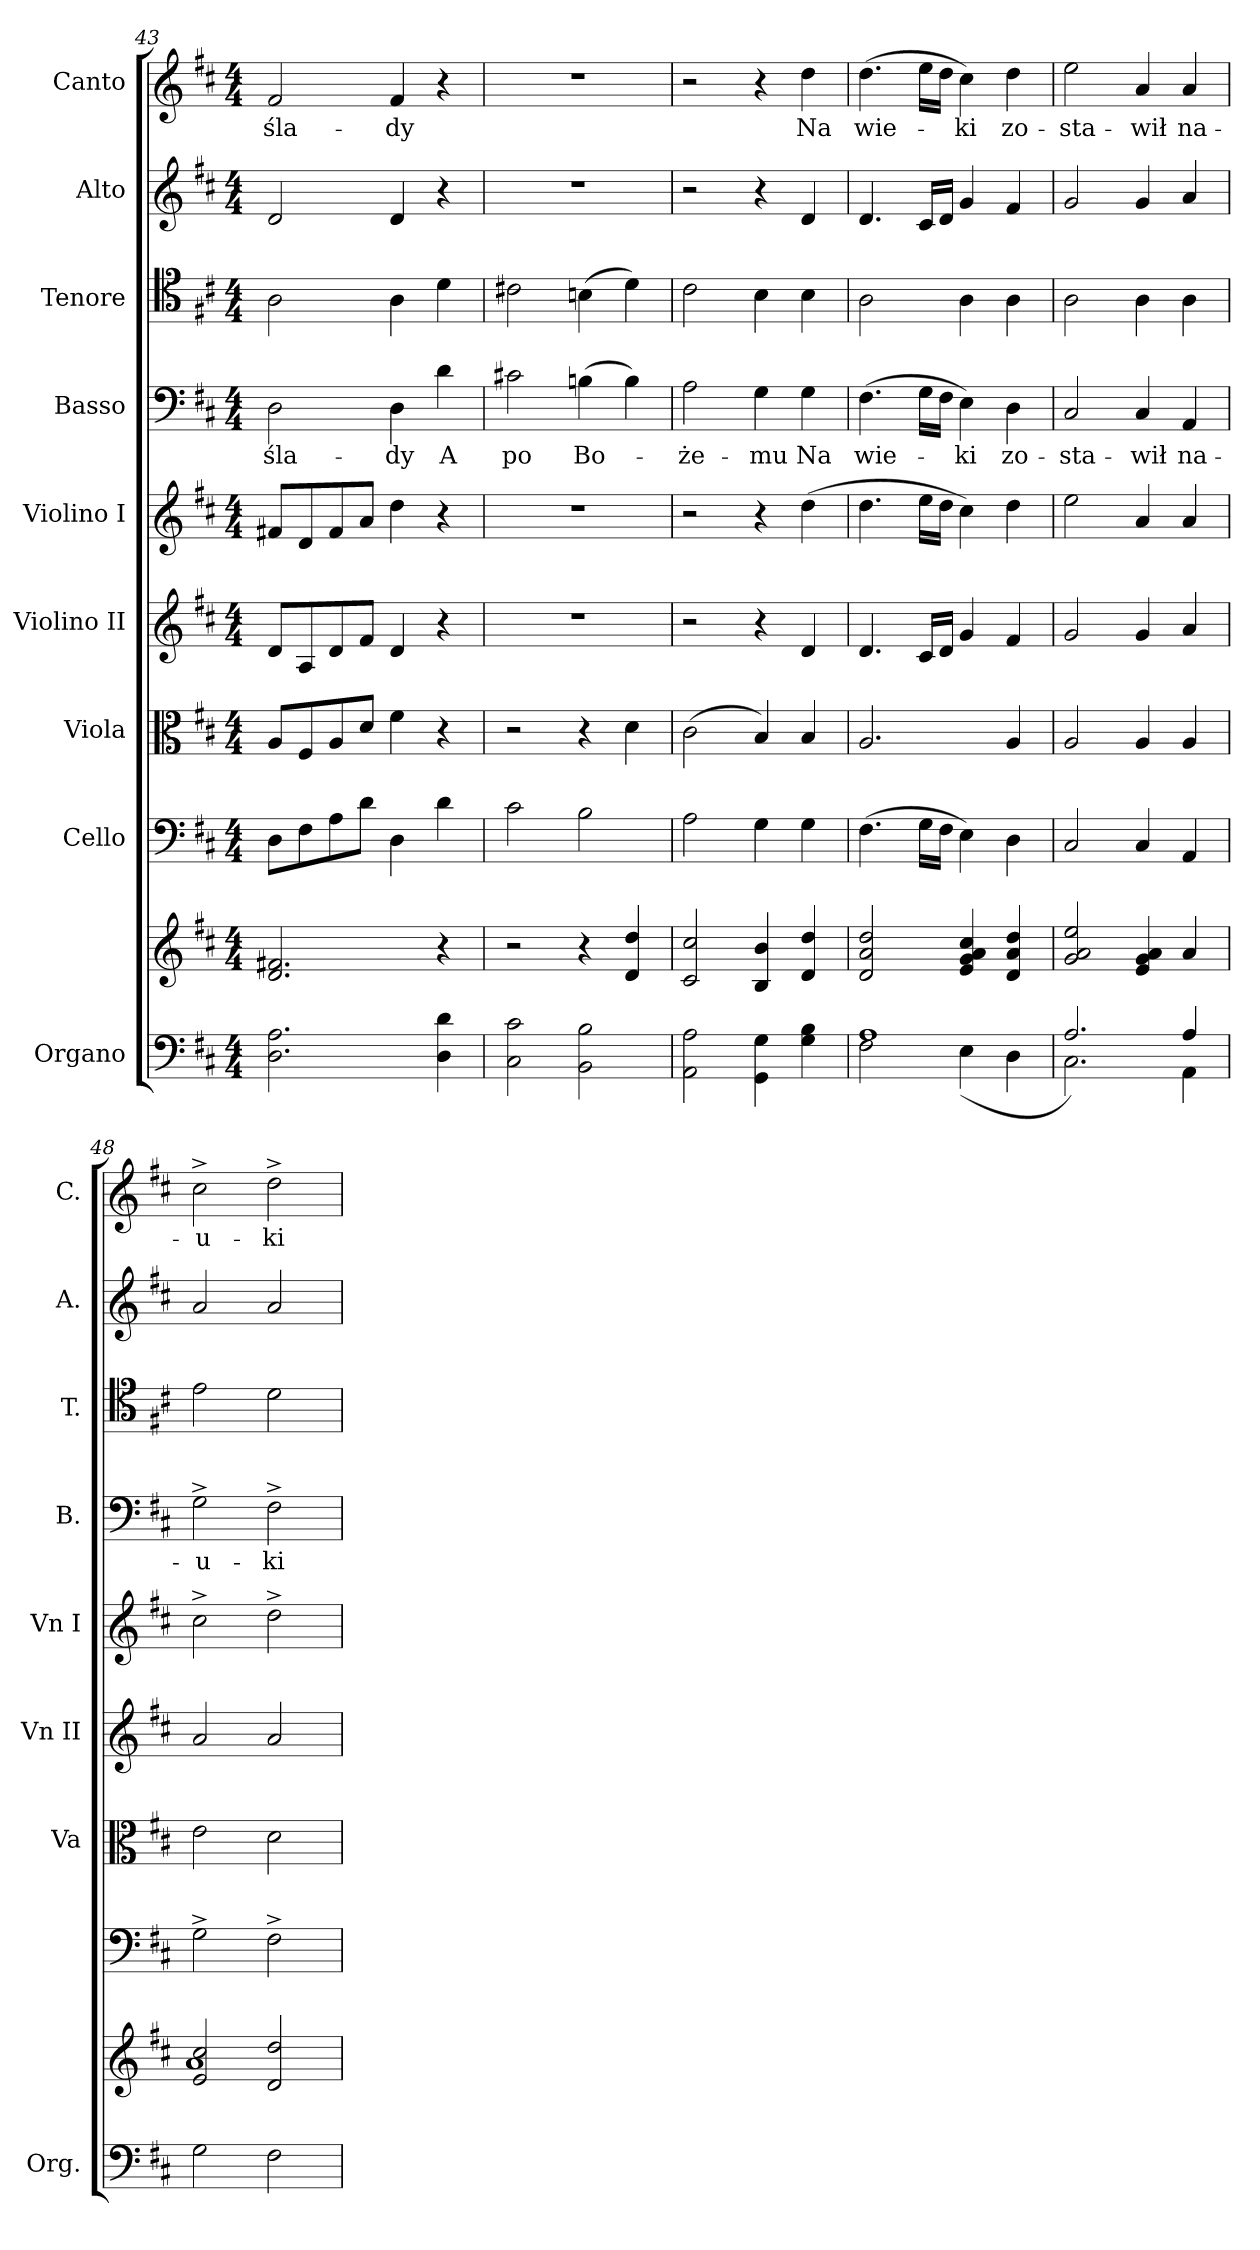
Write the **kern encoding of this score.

**kern	**kern	**kern	**kern	**kern	**kern	**kern	**text	**kern	**kern	**kern	**text
*part9	*part9	*part8	*part7	*part6	*part5	*part4	*part4	*part3	*part2	*part1	*part1
*staff10	*staff9	*staff8	*staff7	*staff6	*staff5	*staff4	*staff4	*staff3	*staff2	*staff1	*staff1
*I"Organo	*	*I"Cello	*I"Viola	*I"Violino II	*I"Violino I	*I"Basso	*	*I"Tenore	*I"Alto	*I"Canto	*
*I'Org.	*	*	*I'Va	*I'Vn II	*I'Vn I	*I'B.	*	*I'T.	*I'A.	*I'C.	*
*clefF4	*clefG2	*clefF4	*clefC3	*clefG2	*clefG2	*clefF4	*	*clefC4	*clefG2	*clefG2	*
*k[f#c#]	*k[f#c#]	*k[f#c#]	*k[f#c#]	*k[f#c#]	*k[f#c#]	*k[f#c#]	*	*k[f#c#]	*k[f#c#]	*k[f#c#]	*
*M4/4	*M4/4	*M4/4	*M4/4	*M4/4	*M4/4	*M4/4	*	*M4/4	*M4/4	*M4/4	*
=43	=43	=43	=43	=43	=43	=43	=43	=43	=43	=43	=43
2.D\ 2.A\	2.d/ 2.f#X/	8D\L	8A/L	8d/L	8f#X/L	2D\	śla-	2A\	2d/	2f#/	śla-
.	.	8F#\	8F#/	8A/	8d/	.	.	.	.	.	.
.	.	8A\	8A/	8d/	8f#/	.	.	.	.	.	.
.	.	8d\J	8d/J	8f#/J	8a/J	.	.	.	.	.	.
.	.	4D\	4f#\	4d/	4dd\	4D\	-dy	4A\	4d/	4f#/	-dy
4D\ 4d\	4r	4d\	4r	4r	4r	4d\	A	4d\	4r	4r	.
=44	=44	=44	=44	=44	=44	=44	=44	=44	=44	=44	=44
2C#\ 2c#\	2r	2c#\	2r	1r	1r	2c#X\	po	2c#X\	1r	1r	.
2BB\ 2B\	4r	2B\	4r	.	.	(4Bn\	Bo-	(4Bn\	.	.	.
.	4d/ 4dd/	.	4d\	.	.	4B\)	.	4d\)	.	.	.
=45	=45	=45	=45	=45	=45	=45	=45	=45	=45	=45	=45
2AA\ 2A\	2c#/ 2cc#/	2A\	(2c#\	2r	2r	2A\	-że-	2c#\	2r	2r	.
4GG\ 4G\	4B/ 4b/	4G\	4B/)	4r	4r	4G\	-mu	4B\	4r	4r	.
4G\ 4B\	4d/ 4dd/	4G\	4B/	4d/	(4dd\	4G\	Na	4B\	4d/	4dd\	Na
=46	=46	=46	=46	=46	=46	=46	=46	=46	=46	=46	=46
*^	*	*	*	*	*	*	*	*	*	*	*
1A/	2F#\	2d/ 2a/ 2dd/	(4.F#\	2.A/	4.d/	4.dd\	(4.F#\	wie-	2A\	4.d/	(4.dd\	wie-
.	.	.	16G\LL	.	16c#/LL	16ee\LL	16G\LL	.	.	16c#/LL	16ee\LL	.
.	.	.	16F#\JJ	.	16d/JJ	16dd\JJ	16F#\JJ	.	.	16d/JJ	16dd\JJ	.
.	(>4E\	4e/ 4g/ 4a/ 4cc#/	4E\)	.	4g/	4cc#\)	4E\)	-ki	4A\	4g/	4cc#\)	-ki
.	4D\	4d/ 4a/ 4dd/	4D\	4A/	4f#/	4dd\	4D\	zo-	4A\	4f#/	4dd\	zo-
=47	=47	=47	=47	=47	=47	=47	=47	=47	=47	=47	=47	=47
2.A/)	2.C#\	2g/ 2a/ 2ee/	2C#/	2A/	2g/	2ee\	2C#/	-sta-	2A\	2g/	2ee\	-sta-
.	.	4e/ 4g/ 4a/	4C#/	4A/	4g/	4a/	4C#/	-wił	4A\	4g/	4a/	-wił
4A/	4AA\	4a/	4AA/	4A/	4a/	4a/	4AA/	na-	4A\	4a/	4a/	na-
*v	*v	*	*	*	*	*	*	*	*	*	*	*
=48	=48	=48	=48	=48	=48	=48	=48	=48	=48	=48	=48
*	*^	*	*	*	*	*	*	*	*	*	*
2G\	2e/ 2cc#/	1a\	2G^\	2e\	2a/	2cc#^\	2G^\	-u-	2e\	2a/	2cc#^\	-u-
2F#\	2d/ 2dd/	.	2F#^\	2d\	2a/	2dd^\	2F#^\	-ki	2d\	2a/	2dd^\	-ki
*	*v	*v	*	*	*	*	*	*	*	*	*	*
=	=	=	=	=	=	=	=	=	=	=	=
*-	*-	*-	*-	*-	*-	*-	*-	*-	*-	*-	*-
